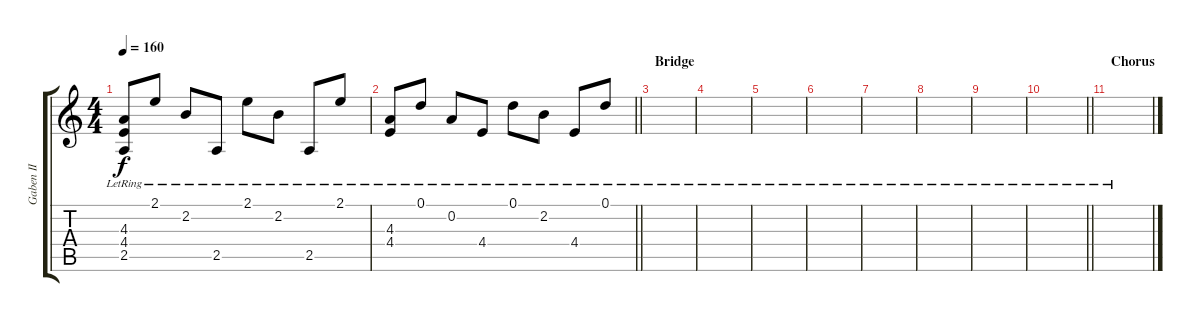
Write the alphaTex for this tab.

\track ("Gaben II" "Gaben II") {instrument electricguitarjazz}
\staff {score tabs}
\tuning (D4 A3 F3 C3 G2 C2) {hide}
\ts (4 4)
\tempo 160
\clef g2
\ks c
(4.3{lr} 4.4{lr} 2.5{lr}).8{dy f} 2.1{lr}.8 2.2{lr}.8 2.5{lr}.8 2.1{lr}.8 2.2{lr}.8 2.5{lr}.8 2.1{lr}.8 |
\barLineRight lightlight
(4.3{lr} 4.4{lr}).8 0.1{lr}.8 0.2{lr}.8 4.4{lr}.8 0.1{lr}.8 2.2{lr}.8 4.4{lr}.8 0.1{lr}.8 |
\section ("" "Bridge")
|
|
|
|
|
|
|
\barLineRight lightlight
|
\section ("" "Chorus")
